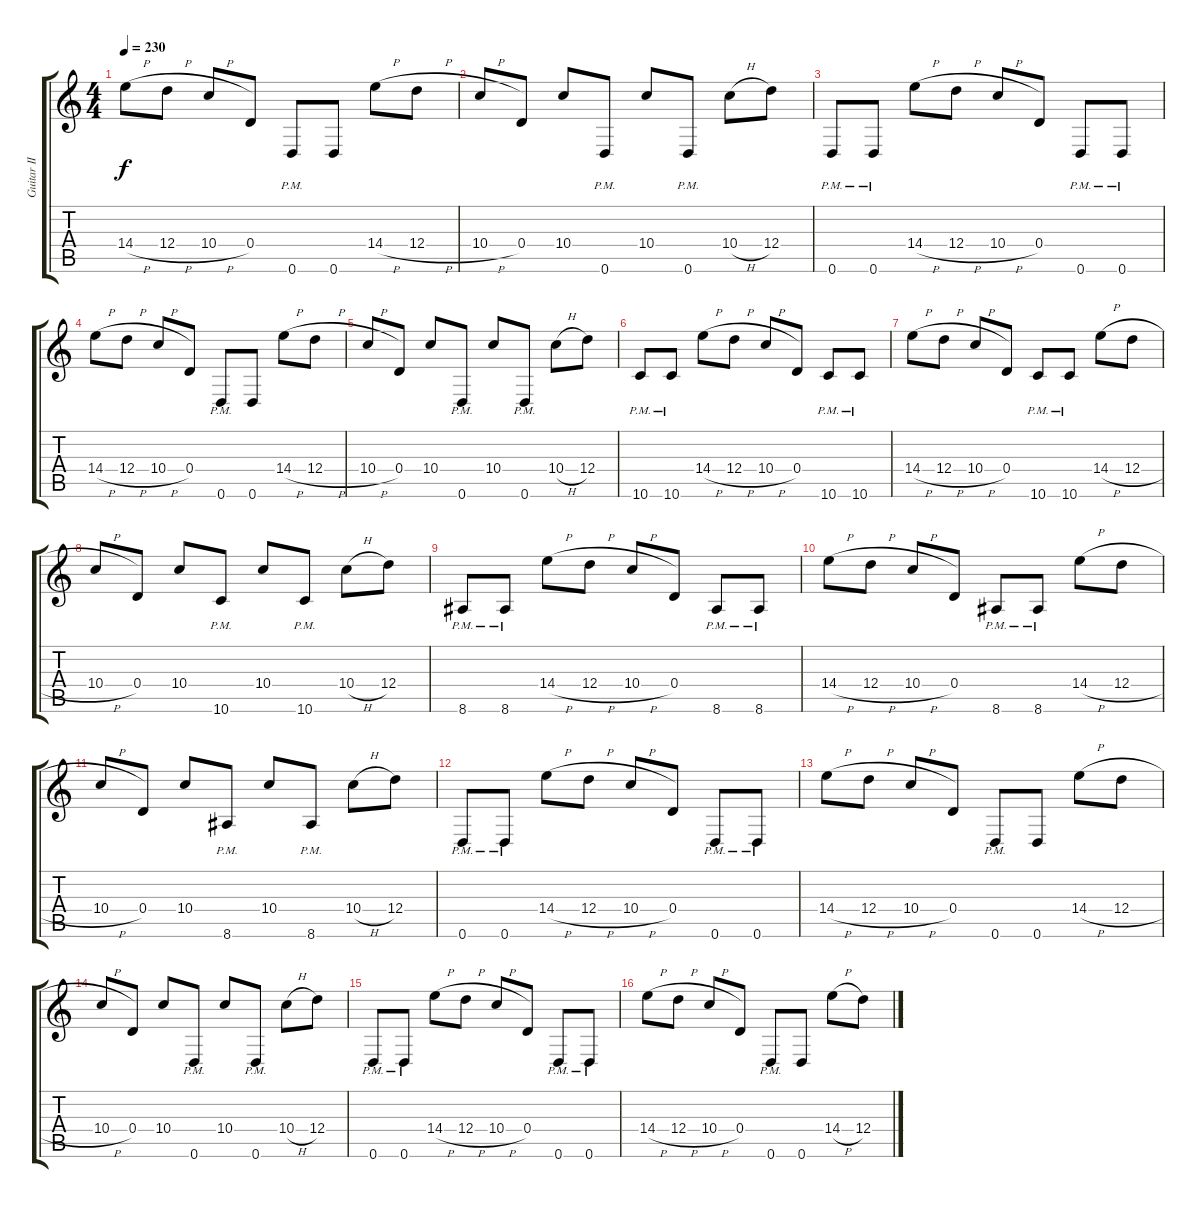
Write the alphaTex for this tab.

\track ("Guitar II [Eric]" "Guitar II ") {instrument distortionguitar}
\staff {score tabs}
\tuning (E4 B3 G3 D3 A2 D2) {hide}
\ts (4 4)
\tempo 230
\clef g2
\ks c
14.4{h}.8{dy f} 12.4{h}.8 10.4{h}.8 0.4.8 0.6{pm}.8 0.6.8 14.4{h}.8 12.4{h}.8 |
10.4{h}.8 0.4.8 10.4.8 0.6{pm}.8 10.4.8 0.6{pm}.8 10.4{h}.8 12.4.8 |
0.6{pm}.8 0.6{pm}.8 14.4{h}.8 12.4{h}.8 10.4{h}.8 0.4.8 0.6{pm}.8 0.6{pm}.8 |
14.4{h}.8 12.4{h}.8 10.4{h}.8 0.4.8 0.6{pm}.8 0.6.8 14.4{h}.8 12.4{h}.8 |
10.4{h}.8 0.4.8 10.4.8 0.6{pm}.8 10.4.8 0.6{pm}.8 10.4{h}.8 12.4.8 |
10.6{pm}.8 10.6{pm}.8 14.4{h}.8 12.4{h}.8 10.4{h}.8 0.4.8 10.6{pm}.8 10.6{pm}.8 |
14.4{h}.8 12.4{h}.8 10.4{h}.8 0.4.8 10.6{pm}.8 10.6{pm}.8 14.4{h}.8 12.4{h}.8 |
10.4{h}.8 0.4.8 10.4.8 10.6{pm}.8 10.4.8 10.6{pm}.8 10.4{h}.8 12.4.8 |
8.6{pm}.8 8.6{pm}.8 14.4{h}.8 12.4{h}.8 10.4{h}.8 0.4.8 8.6{pm}.8 8.6{pm}.8 |
14.4{h}.8 12.4{h}.8 10.4{h}.8 0.4.8 8.6{pm}.8 8.6{pm}.8 14.4{h}.8 12.4{h}.8 |
10.4{h}.8 0.4.8 10.4.8 8.6{pm}.8 10.4.8 8.6{pm}.8 10.4{h}.8 12.4.8 |
0.6{pm}.8 0.6{pm}.8 14.4{h}.8 12.4{h}.8 10.4{h}.8 0.4.8 0.6{pm}.8 0.6{pm}.8 |
14.4{h}.8 12.4{h}.8 10.4{h}.8 0.4.8 0.6{pm}.8 0.6.8 14.4{h}.8 12.4{h}.8 |
10.4{h}.8 0.4.8 10.4.8 0.6{pm}.8 10.4.8 0.6{pm}.8 10.4{h}.8 12.4.8 |
0.6{pm}.8 0.6{pm}.8 14.4{h}.8 12.4{h}.8 10.4{h}.8 0.4.8 0.6{pm}.8 0.6{pm}.8 |
14.4{h}.8 12.4{h}.8 10.4{h}.8 0.4.8 0.6{pm}.8 0.6.8 14.4{h}.8 12.4{h}.8
